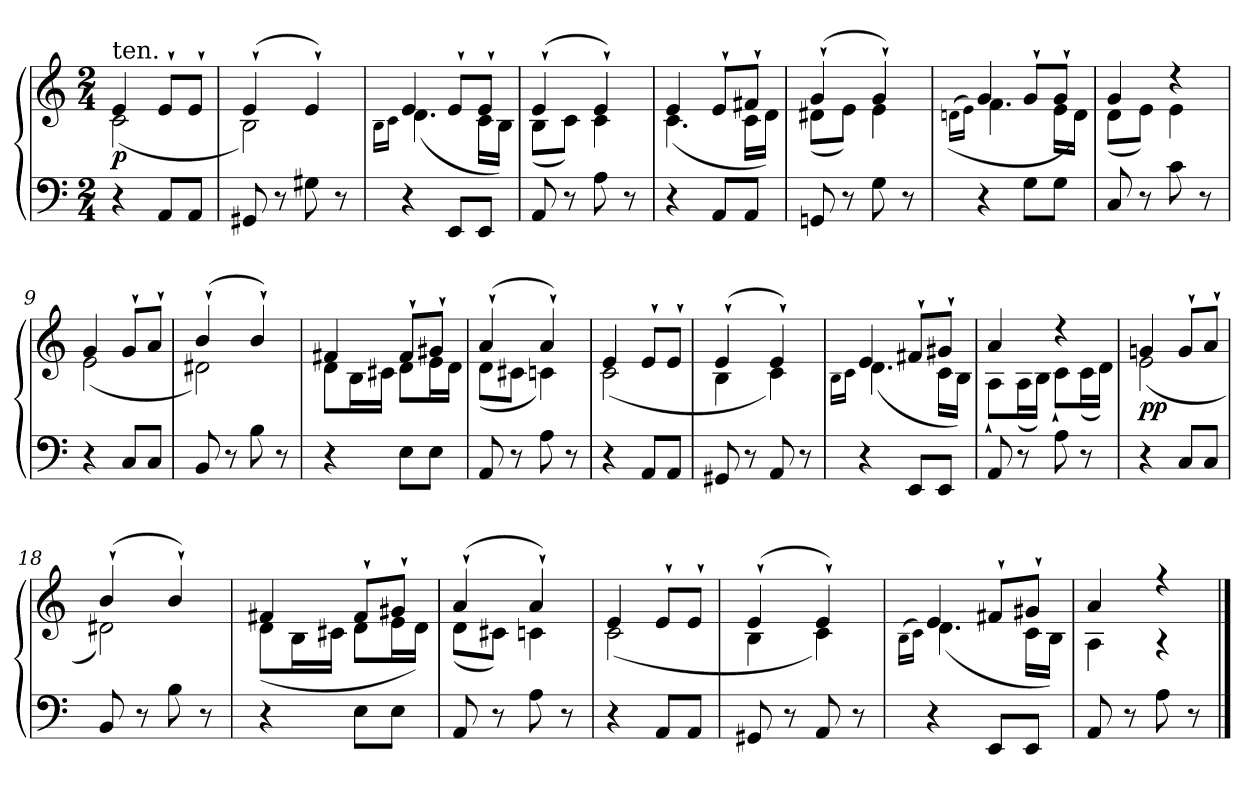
**kern	**kern	**dynam
*part1	*part1	*part1
*staff2	*staff1	*staff1/2
*clefF4	*clefG2	*
*k[]	*k[]	*
*M2/4	*M2/4	*
=1	=1	=1
*	*^	*
!	!LO:TX:a:t=ten.	!	!
!	!	!	!LO:DY:b
4r	4e/	(<2c\	p
8AA/L	8e`/L	.	.
8AA/J	8e`/J	.	.
=2	=2	=2	=2
8GG#X/	(>4e`/	2B\)	.
8r	.	.	.
8G#X\	4e`/)	.	.
8r	.	.	.
=3	=3	=3	=3
.	.	16qqB\LL)	.
.	.	16qqc\JJ	.
4r	(>4e/	(<4.d\	.
8EE/L	8e`/L	.	.
8EE/J	8e`/J	16c\LL	.
.	.	16B\JJ)	.
=4	=4	=4	=4
8AA/	(>4e`/	(>8B\L	.
8r	.	8c\J)	.
8A\	4e`/)	4c\	.
8r	.	.	.
=5	=5	=5	=5
4r	4e/	(<4.c\	.
8AA/L	8e`/L	.	.
8AA/J	8f#X`/J	16c\LL	.
.	.	16d\JJ)	.
=6	=6	=6	=6
8GGn/	(>4g`/	(<8d#X\L	.
8r	.	8e\J)	.
8G\	4g`/)	4e\	.
8r	.	.	.
=7	=7	=7	=7
.	(>(<16qqdn\LL	.	.
.	16qqe\JJ)	.	.
4r	4g/	4.f\	.
8G\L	8g`/L	.	.
8G\J	8g`/J	16e\LL	.
.	.	16d\JJ)	.
=8	=8	=8	=8
8C/	4g/	(>8d\L	.
8r	.	8e\J)	.
8c\	4r	4e\	.
8r	.	.	.
!!LO:LB:g=z	!!
=9	=9	=9	=9
4r	4g/	(<2e\	.
8C/L	8g`/L	.	.
8C/J	8a`/J	.	.
=10	=10	=10	=10
8BB/	(>4b`/	2d#X\)	.
8r	.	.	.
8B\	4b`/)	.	.
8r	.	.	.
=11	=11	=11	=11
4r	4f#X/	8d\L	.
.	.	16B\L	.
.	.	16c#X\JJ	.
8E\L	8f#`/L	8d\L	.
8E\J	8g#X`/J	16e\L	.
.	.	16d\JJ	.
=12	=12	=12	=12
8AA/	(>4a`/	(>8d\L	.
8r	.	8c#X\J	.
8A\	4a`/)	4cn\)	.
8r	.	.	.
=13	=13	=13	=13
4r	4e/	(<2c\	.
8AA/L	8e`/L	.	.
8AA/J	8e`/J	.	.
=14	=14	=14	=14
8GG#X/	(>4e`/	4B\	.
8r	.	.	.
8AA/	4e`/)	4c\)	.
8r	.	.	.
=15	=15	=15	=15
.	.	16qqB\LL	.
.	.	16qqc\JJ	.
4r	4e/	(<4.d\	.
8EE/L	8f#X`/L	.	.
8EE/J	8g#X`/J	16c\LL	.
.	.	16B\JJ)	.
!!LO:LB:g=z	!!
=16	=16	=16	=16
8AA/	4a/	8A`\L	.
8r	.	(>16A\L	.
.	.	16B\JJ)	.
8A\	4r	8c`\L	.
8r	.	(>16c\L	.
.	.	16d\JJ)	.
=17	=17	=17	=17
!	!	!	!LO:DY:b
4r	4gn/	(<2e\	pp
8C/L	8g`/L	.	.
8C/J	8a`/J	.	.
=18	=18	=18	=18
8BB/	(>4b`/	2d#X\)	.
8r	.	.	.
8B\	4b`/)	.	.
8r	.	.	.
=19	=19	=19	=19
4r	4f#X/	(<8d\L	.
.	.	16B\L	.
.	.	16c#X\JJ	.
8E\L	8f#`/L	8d\L	.
8E\J	8g#X`/J	16e\L	.
.	.	16d\JJ)	.
=20	=20	=20	=20
8AA/	(>4a`/	(>8d\L	.
8r	.	8c#X\J)	.
8A\	4a`/)	4cn\	.
8r	.	.	.
=21	=21	=21	=21
4r	4e/	(<2c\	.
8AA/L	8e`/L	.	.
8AA/J	8e`/J	.	.
=22	=22	=22	=22
8GG#X/	(>4e`/	4B\	.
8r	.	.	.
8AA/	4e`/)	4c\)	.
8r	.	.	.
!!LO:LB:g=z	!!
=23	=23	=23	=23
.	.	(>16qqB\LL	.
.	.	16qqc\JJ)	.
4r	4e/	(<4.d\	.
8EE/L	8f#X`/L	.	.
8EE/J	8g#X`/J	16c\LL	.
.	.	16B\JJ)	.
=24	=24	=24	=24
8AA/	4a/	4A\	.
8r	.	.	.
8A\	4r	4r	.
8r	.	.	.
*	*v	*v	*
==	==	==
*-	*-	*-
